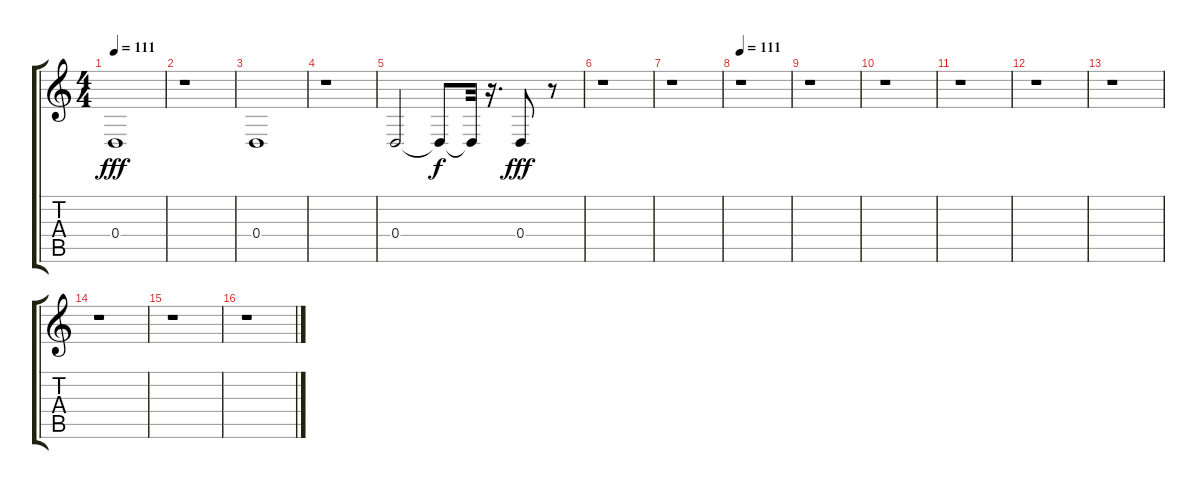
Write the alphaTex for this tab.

\track "" {instrument synthstrings1}
\staff {score tabs}
\tuning (E4 B3 G3 D3 A2 E2) {hide}
\ts (4 4)
\tempo 111
\clef g2
\ks c
0.4.1{dy fff} |
r.1 |
0.4.1 |
r.1 |
0.4.2 0.4{t}.8{dy f} 0.4{t}.32 r.16{d} 0.4.8{dy fff} r.8 |
r.1 |
r.1 |
\tempo 111
r.1 |
r.1 |
r.1 |
r.1 |
r.1 |
r.1 |
r.1 |
r.1 |
r.1
